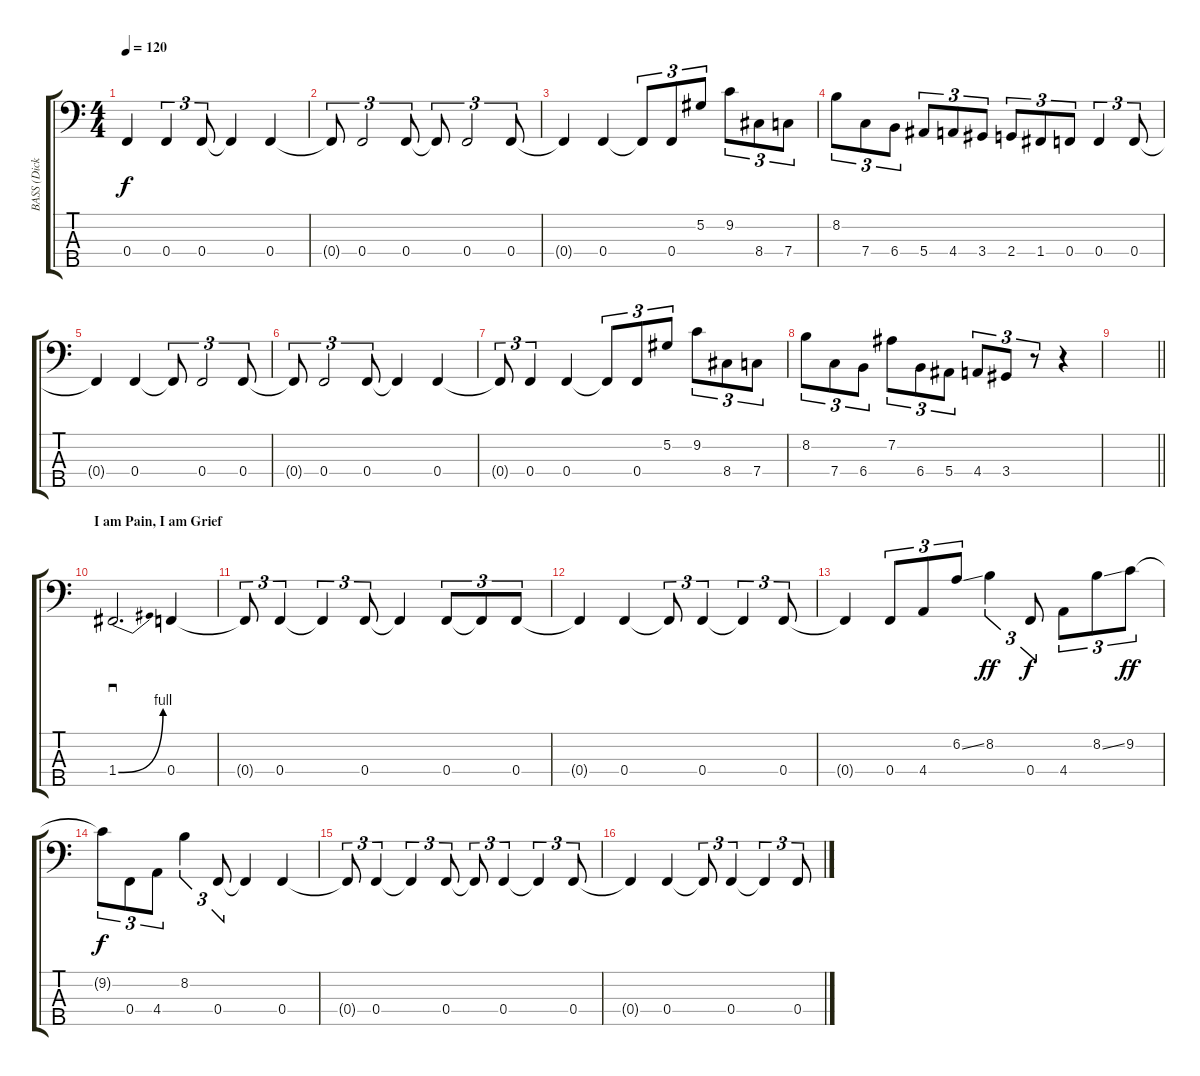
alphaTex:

\track ("BASS (Dick Lovgren)" "BASS (Dick") {instrument slapbass1}
\staff {score tabs}
\tuning (Ab2 Eb2 Bb1 F1 C1) {hide}
\ts (4 4)
\tempo 120
\clef f4
\ks c
0.4{t}.4{dy f} 0.4.4{tu (3 2)} 0.4.8{tu (3 2)} 0.4{t}.4 0.4.4 |
0.4{t}.8{tu (3 2)} 0.4.2{tu (3 2)} 0.4.8{tu (3 2)} 0.4{t}.8{tu (3 2)} 0.4.2{tu (3 2)} 0.4.8{tu (3 2)} |
0.4{t}.4 0.4.4 0.4{t}.8{tu (3 2)} 0.4.8{tu (3 2)} 5.2.8{tu (3 2)} 9.2.8{tu (3 2)} 8.4.8{tu (3 2)} 7.4.8{tu (3 2)} |
8.2.8{tu (3 2)} 7.4.8{tu (3 2)} 6.4.8{tu (3 2)} 5.4.8{tu (3 2)} 4.4.8{tu (3 2)} 3.4.8{tu (3 2)} 2.4.8{tu (3 2)} 1.4.8{tu (3 2)} 0.4.8{tu (3 2)} 0.4.4{tu (3 2)} 0.4.8{tu (3 2)} |
0.4{t}.4 0.4.4 0.4{t}.8{tu (3 2)} 0.4.2{tu (3 2)} 0.4.8{tu (3 2)} |
0.4{t}.8{tu (3 2)} 0.4.2{tu (3 2)} 0.4.8{tu (3 2)} 0.4{t}.4 0.4.4 |
0.4{t}.8{tu (3 2)} 0.4.4{tu (3 2)} 0.4.4 0.4{t}.8{tu (3 2)} 0.4.8{tu (3 2)} 5.2.8{tu (3 2)} 9.2.8{tu (3 2)} 8.4.8{tu (3 2)} 7.4.8{tu (3 2)} |
8.2.8{tu (3 2)} 7.4.8{tu (3 2)} 6.4.8{tu (3 2)} 7.2.8{tu (3 2)} 6.4.8{tu (3 2)} 5.4.8{tu (3 2)} 4.4.8{tu (3 2)} 3.4.8{tu (3 2)} r.8{tu (3 2)} r.4 |
\barLineRight lightlight
|
\section ("" "I am Pain, I am Grief")
1.4{be (bend 0 0 60 4)}.2{d sd} 0.4.4 |
0.4{t}.8{tu (3 2)} 0.4.4{tu (3 2)} 0.4{t}.4{tu (3 2)} 0.4.8{tu (3 2)} 0.4{t}.4 0.4.8{tu (3 2)} 0.4{t}.8{tu (3 2)} 0.4.8{tu (3 2)} |
0.4{t}.4 0.4.4 0.4{t}.8{tu (3 2)} 0.4.4{tu (3 2)} 0.4{t}.4{tu (3 2)} 0.4.8{tu (3 2)} |
0.4{t}.4 0.4.8{tu (3 2)} 4.4.8{tu (3 2)} 6.2{ss}.8{tu (3 2)} 8.2.4{tu (3 2) dy ff} 0.4.8{tu (3 2) dy f} 4.4.8{tu (3 2)} 8.2{ss}.8{tu (3 2)} 9.2.8{tu (3 2) dy ff} |
9.2{t}.8{tu (3 2) dy f} 0.4.8{tu (3 2)} 4.4.8{tu (3 2)} 8.2.4{tu (3 2)} 0.4.8{tu (3 2)} 0.4{t}.4 0.4.4 |
0.4{t}.8{tu (3 2)} 0.4.4{tu (3 2)} 0.4{t}.4{tu (3 2)} 0.4.8{tu (3 2)} 0.4{t}.8{tu (3 2)} 0.4.4{tu (3 2)} 0.4{t}.4{tu (3 2)} 0.4.8{tu (3 2)} |
0.4{t}.4 0.4.4 0.4{t}.8{tu (3 2)} 0.4.4{tu (3 2)} 0.4{t}.4{tu (3 2)} 0.4.8{tu (3 2)}
